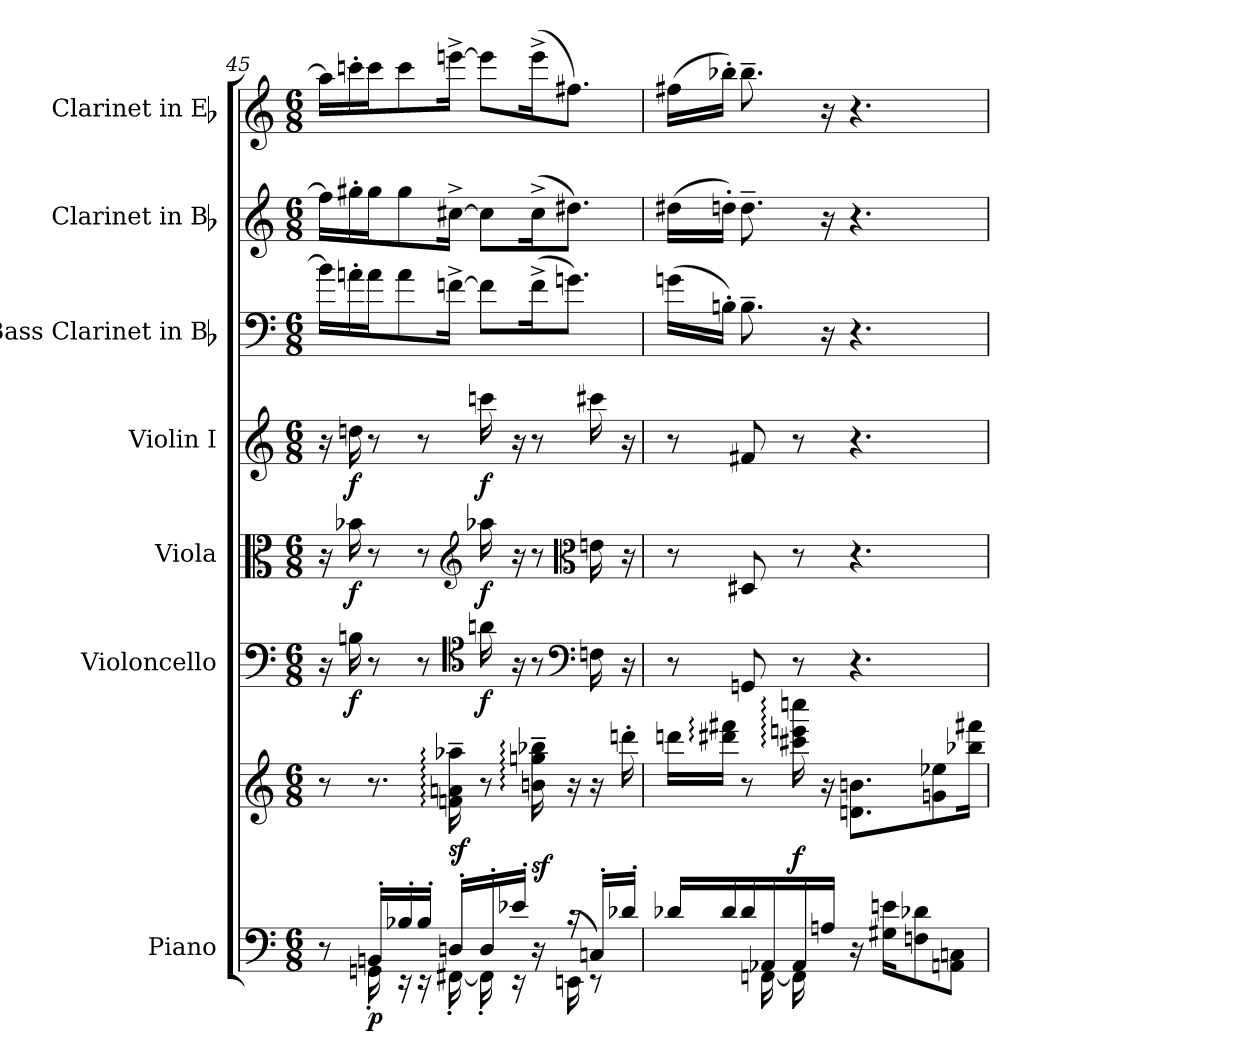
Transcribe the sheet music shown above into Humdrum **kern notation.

**kern	**kern	**dynam	**kern	**dynam	**kern	**dynam	**kern	**dynam	**kern	**kern	**kern
*part7	*part7	*part7	*part6	*part6	*part5	*part5	*part4	*part4	*part3	*part2	*part1
*staff8	*staff7	*staff7/8	*staff6	*staff6	*staff5	*staff5	*staff4	*staff4	*staff3	*staff2	*staff1
*I"Piano	*	*	*I"Violoncello	*	*I"Viola	*	*I"Violin I	*	*I"Bass Clarinet in Bb	*I"Clarinet in Bb	*I"Clarinet in Eb
*I'Pno.	*	*	*I'Vc.	*	*I'Vla.	*	*I'Vln. I	*	*I'B. Cl.	*I'Cl.	*
*clefF4	*clefG2	*	*clefF4	*	*clefC3	*	*clefG2	*	*clefF4	*clefG2	*clefG2
*k[]	*k[]	*	*k[]	*	*k[]	*	*k[]	*	*k[]	*k[]	*k[]
*C:	*C:	*	*C:	*	*C:	*	*C:	*	*C:	*C:	*C:
*M6/8	*M6/8	*	*M6/8	*	*M6/8	*	*M6/8	*	*M6/8	*M6/8	*M6/8
=45	=45	=45	=45	=45	=45	=45	=45	=45	=45	=45	=45
*^	*	*	*	*	*	*	*	*	*	*	*
8r	8ryy	8r	.	16r	.	16r	.	16r	.	16b-LL]	16ff#LL]	16aaLL]
.	.	.	.	16Bn	f	16b-X	f	16ddn	f	16an'	16gg#X'	16cccn'
!	!	!	!LO:DY:b=2	!	!	!	!	!	!	!	!	!
16BBn'LL	16GGn'	8.r	p	8r	.	8r	.	8r	.	16aJ	16gg#J	16cccJ
16B-X'	16r	.	.	.	.	.	.	.	.	8a	8gg#	8ccc
16B-'JJ	16r	.	.	8r	.	8r	.	8r	.	.	.	.
16Dn'LL	[16FF#X'	16fn:~ 16an:~ 16aa-X:~	sf	.	.	.	.	.	.	[16fn^Jk	[16cc#X^Jk	[16eeen^Jk
*	*	*	*	*clefC4	*	*clefG2	*	*	*	*	*	*
16D'	16FF#']	8r	.	16an	f	16aa-X	f	16cccn	f	8fL]	8cc#L]	8eeeL]
16e-X'JJ	16r	.	.	16r	.	16r	.	16r	.	.	.	.
16r	16ryy	16bn:~ 16ggn:~ 16bb-X:~	sf	8r	.	8r	.	8r	.	(16f^K	(16cc#^K	(16eee^K
(16r	16EEn	16r	.	.	.	.	.	.	.	8.gnJ)	8.dd#XJ)	8.ff#XJ)
*	*	*	*	*clefF4	*	*clefC3	*	*	*	*	*	*
16Cn'LL)	8r	16r	.	16Fn	.	16en	.	16ccc#X	.	.	.	.
16d-X'JJ	.	16dddn'	.	16r	.	16r	.	16r	.	.	.	.
=46	=46	=46	=46	=46	=46	=46	=46	=46	=46	=46	=46	=46
16d-XLL	8ryy	16dddnLL	.	8r	.	8r	.	8r	.	(16gnLL	(16dd#XLL	(16ff#XLL
16d-	.	16ddd#X: 16fff#X:JJ	.	.	.	.	.	.	.	16Bn'JJ)	16ddn'JJ)	16bb-X'JJ)
16d-	16ryy	8r	.	8GGn	.	8D#X	.	8f#X	.	8.B~	8.dd~	8.bb-~
16AA-X	[16FFn	.	.	.	.	.	.	.	.	.	.	.
16AA-	16FF]	16ccc#X: 16eeen: 16ccccn:	f	8r	.	8r	.	8r	.	.	.	.
16AnJJ	16ryy	16r	.	.	.	.	.	.	.	16r	16r	16r
16r	4.ryy	8.dn 8.bnL	.	4.r	.	4.r	.	4.r	.	4.r	4.r	4.r
16G#X 16enKL	.	.	.	.	.	.	.	.	.	.	.	.
8Fn 8d-X	.	.	.	.	.	.	.	.	.	.	.	.
.	.	8gn 8ee-X	.	.	.	.	.	.	.	.	.	.
8AAn 8CnJ	.	.	.	.	.	.	.	.	.	.	.	.
.	.	16bb-X 16fff#XJk	.	.	.	.	.	.	.	.	.	.
*v	*v	*	*	*	*	*	*	*	*	*	*	*
=	=	=	=	=	=	=	=	=	=	=	=
*-	*-	*-	*-	*-	*-	*-	*-	*-	*-	*-	*-
